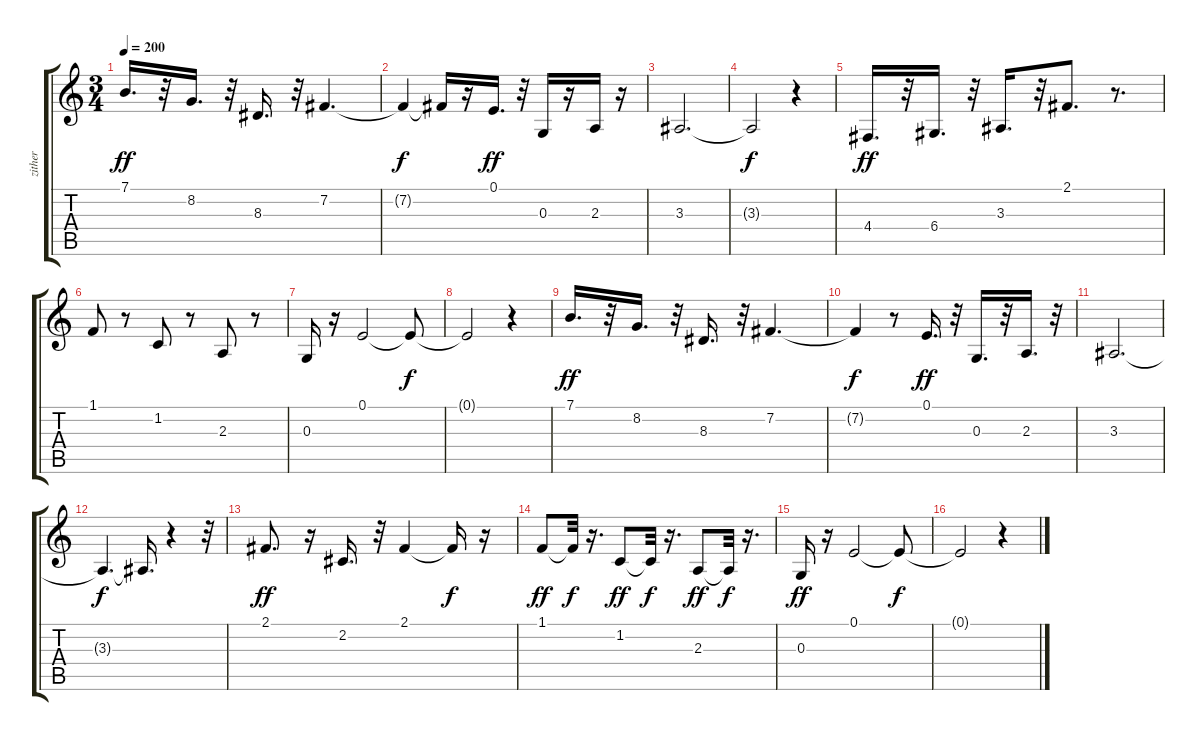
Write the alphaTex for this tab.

\track (" zither" " zither") {instrument dulcimer}
\staff {score tabs}
\tuning (E4 B3 G3 D3 A2 E2) {hide}
\ts (3 4)
\tempo 200
\clef g2
\ks c
7.1.16{d dy ff} r.32 8.2.16{d} r.32 8.3.16{d} r.32 7.2.4{d} |
7.2{t}.4{dy f} 7.2{t}.16 r.16 0.1.16{d dy ff} r.32 0.3.16 r.16 2.3.16 r.16 |
3.3.2{d} |
3.3{t}.2{dy f} r.4 |
4.4.16{d dy ff} r.32 6.4.16{d} r.32 3.3.16{d} r.32 2.1.8{d} r.8{d} |
1.1.8 r.8 1.2.8 r.8 2.3.8 r.8 |
0.3.16 r.16 0.1.2 0.1{t}.8{dy f} |
0.1{t}.2 r.4 |
7.1.16{d dy ff} r.32 8.2.16{d} r.32 8.3.16{d} r.32 7.2.4{d} |
7.2{t}.4{dy f} r.8 0.1.16{d dy ff} r.32 0.3.16{d} r.32 2.3.16{d} r.32 |
3.3.2{d} |
3.3{t}.4{d dy f} 3.3{t}.16{d} r.4 r.32 |
2.1.8{d dy ff} r.16 2.2.16{d} r.32 2.1.4 2.1{t}.16{dy f} r.16 |
1.1.8{dy ff} 1.1{t}.32{dy f} r.16{d} 1.2.8{dy ff} 1.2{t}.32{dy f} r.16{d} 2.3.8{dy ff} 2.3{t}.32{dy f} r.16{d} |
0.3.16{dy ff} r.16 0.1.2 0.1{t}.8{dy f} |
0.1{t}.2 r.4
